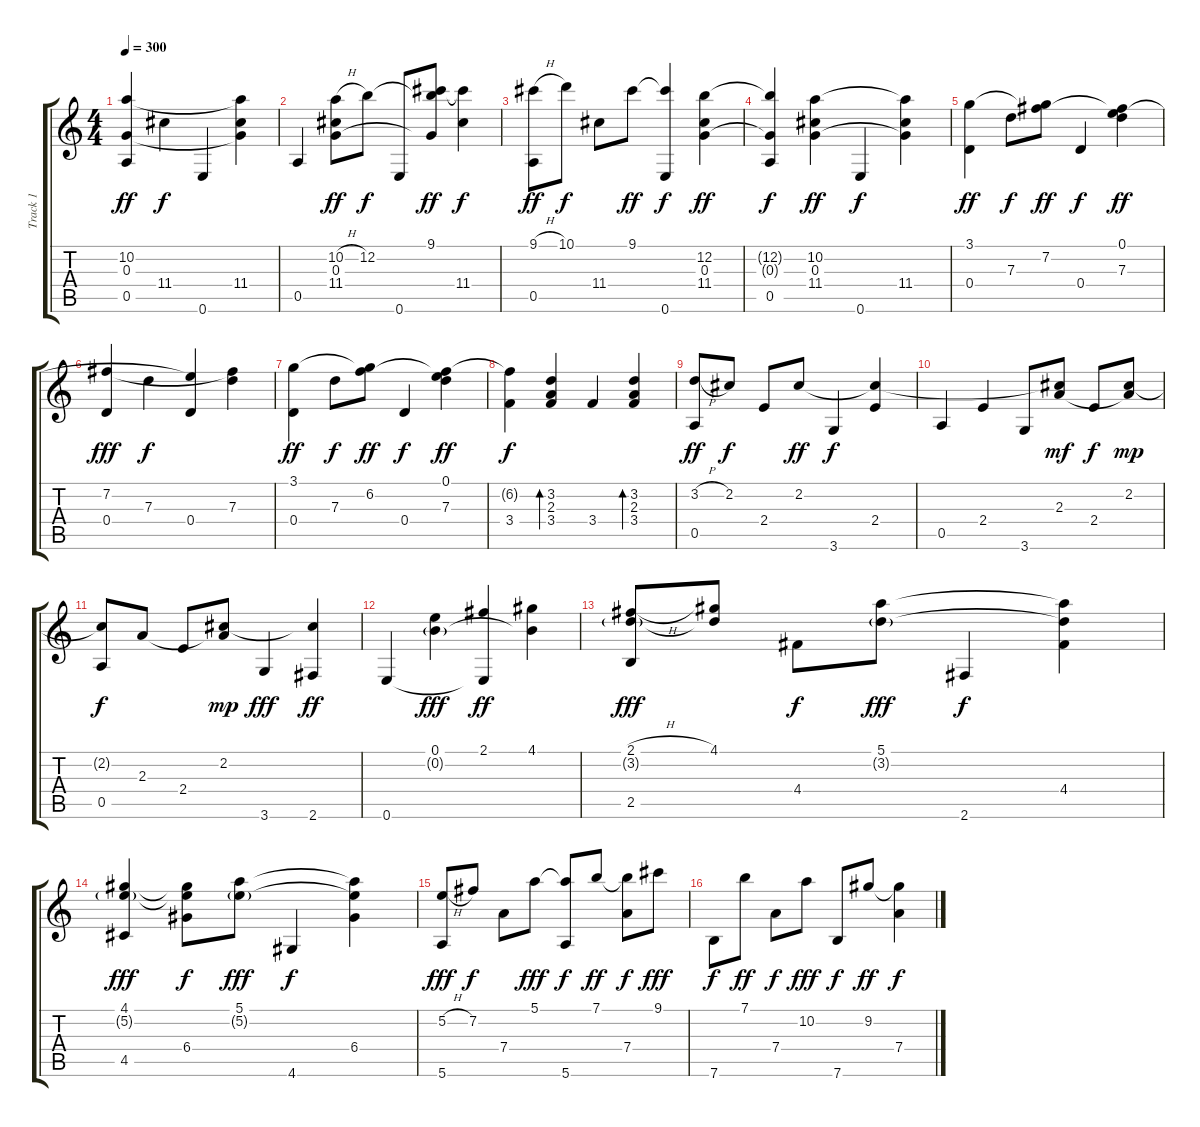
\track ("Track 1" "Track 1") {instrument acousticguitarsteel}
\staff {score tabs}
\tuning (E4 B3 G3 D3 A2 E2) {hide}
\ts (4 4)
\tempo 300
\clef g2
\ks c
(10.2 0.3 0.5).4{dy ff} 11.4.4{dy f} 0.6.4 (10.2{t} 0.3{t} 11.4).4 |
0.5.4 (10.2{h} 0.3 11.4).8{dy ff} 12.2.8{dy f} 0.6.8 (9.1 12.2{t} 0.3{t}).8{dy ff} (9.1{t} 11.4).4{dy f} |
(9.1{h} 0.5).8{dy ff} 10.1.8{dy f} 11.4.8 9.1.8{dy ff} (9.1{t} 0.6).4{dy f} (12.2 0.3 11.4).4{dy ff} |
(12.2{t} 0.3{t} 0.5).4{dy f} (10.2 0.3 11.4).4{dy ff} 0.6.4{dy f} (10.2{t} 0.3{t} 11.4).4 |
(3.1 0.4).4{dy ff} 7.3.8{dy f} (3.1{t} 7.2).8{dy ff} 0.4.4{dy f} (0.1 7.2{t} 7.3).4{dy ff} |
(7.2 0.4).4{dy fff} 7.3.4{dy f} (0.1{t} 0.4).4 (7.2{t} 7.3).4 |
(3.1 0.4).4{dy ff} 7.3.8{dy f} (3.1{t} 6.2).8{dy ff} 0.4.4{dy f} (0.1 6.2{t} 7.3).4{dy ff} |
(6.2{t} 3.4).4{dy f} (3.2 2.3 3.4).4{bd 60} 3.4.4 (3.2 2.3 3.4).4{bd 60} |
(3.2{h} 0.5).8{dy ff} 2.2.8{dy f} 2.4.8 2.2.8{dy ff} 3.6.4{dy f} (2.2{t} 2.4).4 |
0.5.4 2.4.4 3.6.8 (2.2{t} 2.3).8{dy mf} 2.4.8{dy f} (2.2 2.3{t}).8{dy mp} |
(2.2{t} 0.5).8{dy f} 2.3.8 2.4.8 (2.2 2.3{t}).8{dy mp} 3.6.4{dy fff} (2.2{t} 2.6).4{dy ff} |
0.6.4 (0.1 0.2{g}).4{dy fff} (2.1 0.6{t}).4{dy ff} (4.1 0.2{t}).4 |
(2.1{h} 3.2{g} 2.5).8{dy fff} (4.1 3.2{t}).8 4.4.8{dy f} (5.1 3.2{g}).8{dy fff} 2.6.4{dy f} (5.1{t} 3.2{t} 4.4).4 |
(4.1 5.2{g} 4.5).4{dy fff} (4.1{t} 5.2{t} 6.4).8{dy f} (5.1 5.2{g}).8{dy fff} 4.6.4{dy f} (5.1{t} 5.2{t} 6.4).4 |
(5.2{h} 5.6).8{dy fff} 7.2.8{dy f} 7.4.8 5.1.8{dy fff} (5.1{t} 5.6).8{dy f} 7.1.8{dy ff} (7.1{t} 7.4).8{dy f} 9.1.8{dy fff} |
7.6.8{dy f} 7.1.8{dy ff} 7.4.8{dy f} 10.2.8{dy fff} 7.6.8{dy f} 9.2.8{dy ff} (9.2{t} 7.4).4{dy f}
